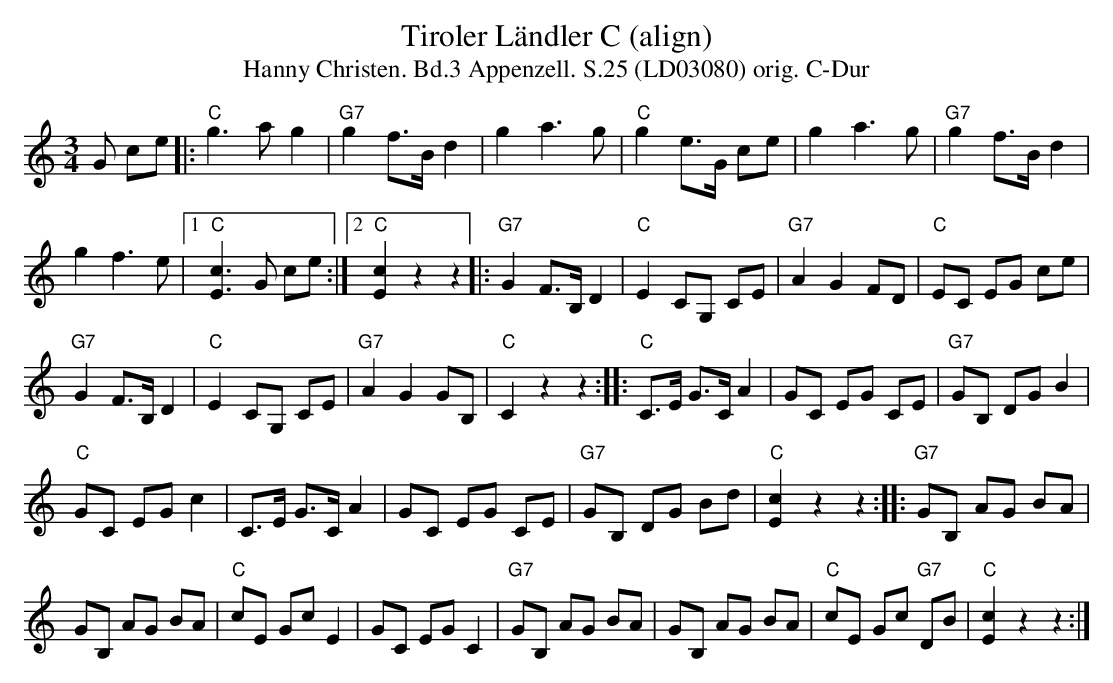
X:1
T:Tiroler Ländler C (align)
T:Hanny Christen. Bd.3 Appenzell. S.25 (LD03080) orig. C-Dur
M:3/4
L:1/8
K:C
G ce |: "C"g3 a g2 | "G7"g2 f>B d2 | g2 a3 g | "C"g2 e>G ce | g2 a3 g | "G7"g2 f>B d2 |
g2 f3 e |1 "C"[Ec]3 G ce :|2 "C"[Ec]2 z2 z2 |: "G7"G2 F>B, D2 | "C"E2 CG, CE | "G7"A2 G2 FD | "C"EC EG ce |
"G7"G2 F>B, D2 | "C"E2 CG, CE | "G7"A2 G2 GB, | "C"C2 z2 z2 :| |: "C"C>E G>C A2 | GC EG CE | "G7"GB, DG B2 |
"C"GC EG c2 | C>E G>C A2 | GC EG CE | "G7"GB, DG Bd | "C"[Ec]2 z2 z2 :| |: "G7"GB, AG BA |
GB, AG BA | "C"cE Gc E2 | GC EG C2 | "G7"GB, AG BA | GB, AG BA | "C"cE Gc "G7"DB | "C"[Ec]2 z2 z2 :|
